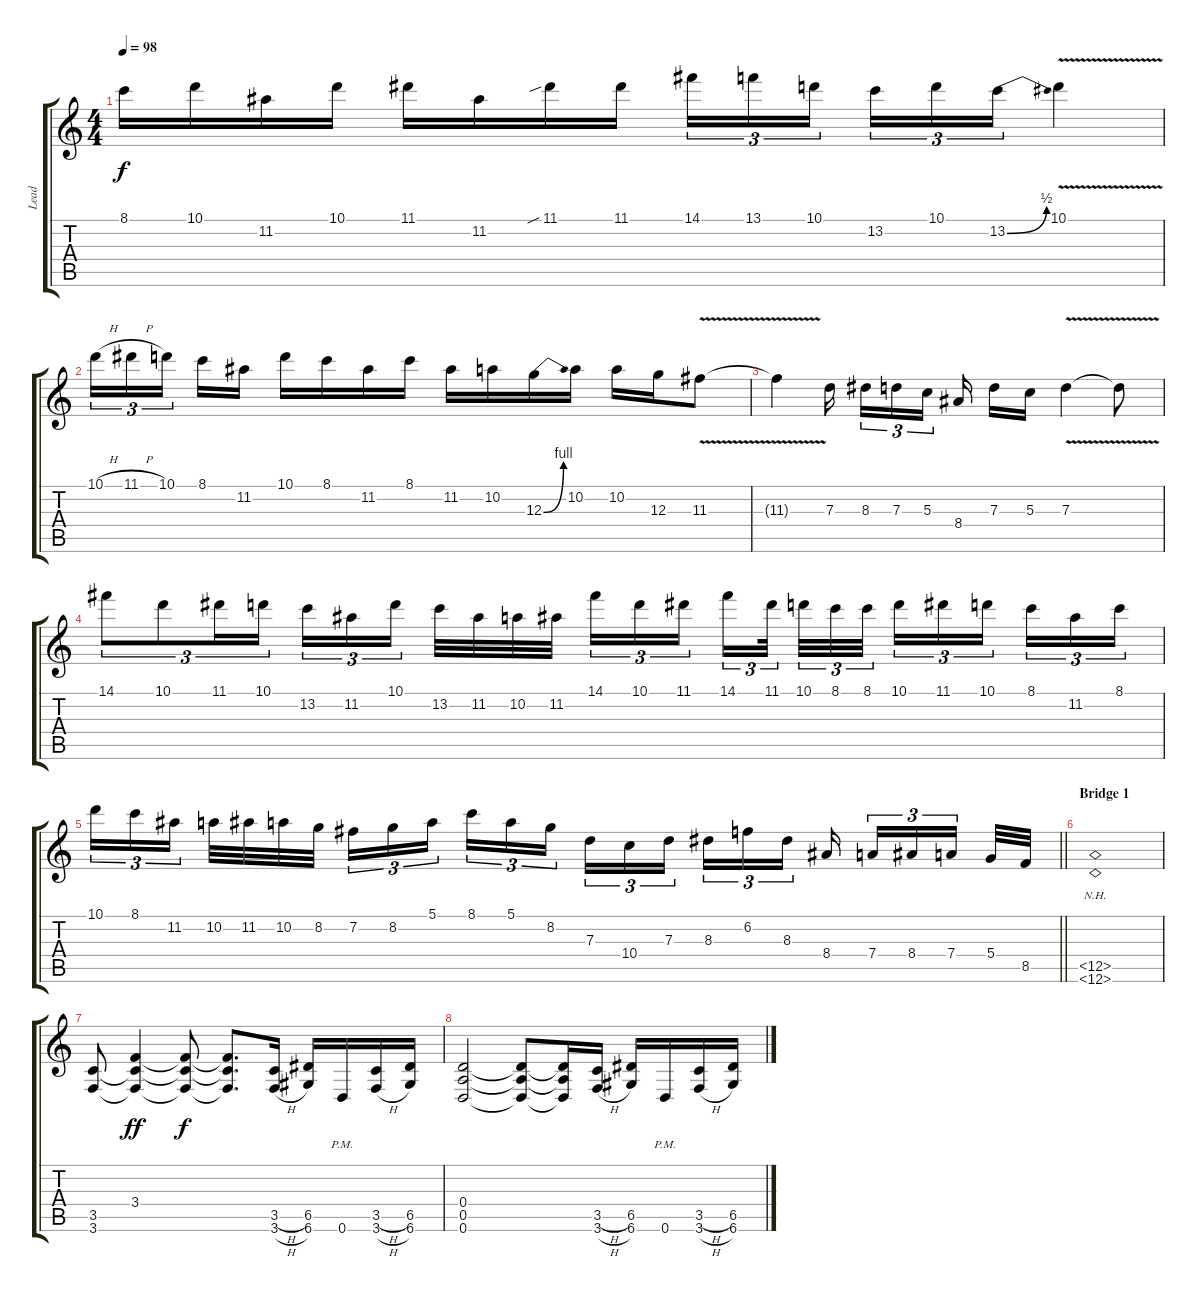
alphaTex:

\track ("Lead" "Lead") {instrument distortionguitar}
\staff {score tabs}
\tuning (E4 B3 G3 D3 A2 D2) {hide}
\ts (4 4)
\tempo 98
\clef g2
\ks c
8.1.16{dy f} 10.1.16 11.2.16 10.1.16 11.1.16 11.2.16 11.1{sib}.16 11.1.16 14.1.16{tu (3 2)} 13.1.16{tu (3 2)} 10.1.16{tu (3 2) beam splitsecondary} 13.2.16{tu (3 2)} 10.1.16{tu (3 2)} 13.2{be (bend 0 0 60 2)}.16{tu (3 2)} 10.1{v}.4 |
10.1{h}.16{tu (3 2)} 11.1{h}.16{tu (3 2)} 10.1.16{tu (3 2) beam splitsecondary} 8.1.16 11.2.16 10.1.16 8.1.16 11.2.16 8.1.16 11.2.16 10.2.16 12.3{be (bend 0 0 60 4)}.16 10.2.16 10.2.16 12.3.16 11.3{v}.8 |
11.3{t}.4 7.3.16{beam splitsecondary} 8.3.16{tu (3 2)} 7.3.16{tu (3 2)} 5.3.16{tu (3 2) beam splitsecondary} 8.4.16 7.3.16 5.3.16 7.3{v}.4 7.3{t}.8 |
14.1.8{tu (3 2)} 10.1.8{tu (3 2)} 11.1.16{tu (3 2)} 10.1.16{tu (3 2)} 13.2.16{tu (3 2)} 11.2.16{tu (3 2)} 10.1.16{tu (3 2) beam splitsecondary} 13.2.32 11.2.32 10.2.32 11.2.32 14.1.16{tu (3 2)} 10.1.16{tu (3 2)} 11.1.16{tu (3 2) beam splitsecondary} 14.1.16{tu (3 2)} 11.1.32{tu (3 2) beam splitsecondary} 10.1.32{tu (3 2)} 8.1.32{tu (3 2)} 8.1.32{tu (3 2)} 10.1.16{tu (3 2)} 11.1.16{tu (3 2)} 10.1.16{tu (3 2) beam splitsecondary} 8.1.16{tu (3 2)} 11.2.16{tu (3 2)} 8.1.16{tu (3 2)} |
\barLineRight lightlight
10.1.16{tu (3 2)} 8.1.16{tu (3 2)} 11.2.16{tu (3 2) beam splitsecondary} 10.2.32 11.2.32 10.2.32 8.2.32 7.2.16{tu (3 2)} 8.2.16{tu (3 2)} 5.1.16{tu (3 2) beam splitsecondary} 8.1.16{tu (3 2)} 5.1.16{tu (3 2)} 8.2.16{tu (3 2)} 7.3.16{tu (3 2)} 10.4.16{tu (3 2)} 7.3.16{tu (3 2) beam splitsecondary} 8.3.16{tu (3 2)} 6.2.16{tu (3 2)} 8.3.16{tu (3 2)} 8.4.16{beam splitsecondary} 7.4.16{tu (3 2)} 8.4.16{tu (3 2)} 7.4.16{tu (3 2) beam splitsecondary} 5.4.32 8.5.32 |
\section ("" "Bridge 1")
(12.5{nh} 12.6{nh}).1 |
(3.5 3.6).8 (3.4 3.5{t} 3.6{t}).4{dy ff} (3.4{t} 3.5{t} 3.6{t}).8{dy f} (3.4{t} 3.5{t} 3.6{t}).8{d} (3.5{h} 3.6{h}).16 (6.5 6.6).16 0.6{pm}.16 (3.5{h} 3.6{h}).16 (6.5 6.6).16 |
(0.4 0.5 0.6).2 (0.4{t} 0.5{t} 0.6{t}).8 (0.4{t} 0.5{t} 0.6{t}).16 (3.5{h} 3.6{h}).16 (6.5 6.6).16 0.6{pm}.16 (3.5{h} 3.6{h}).16 (6.5 6.6).16
